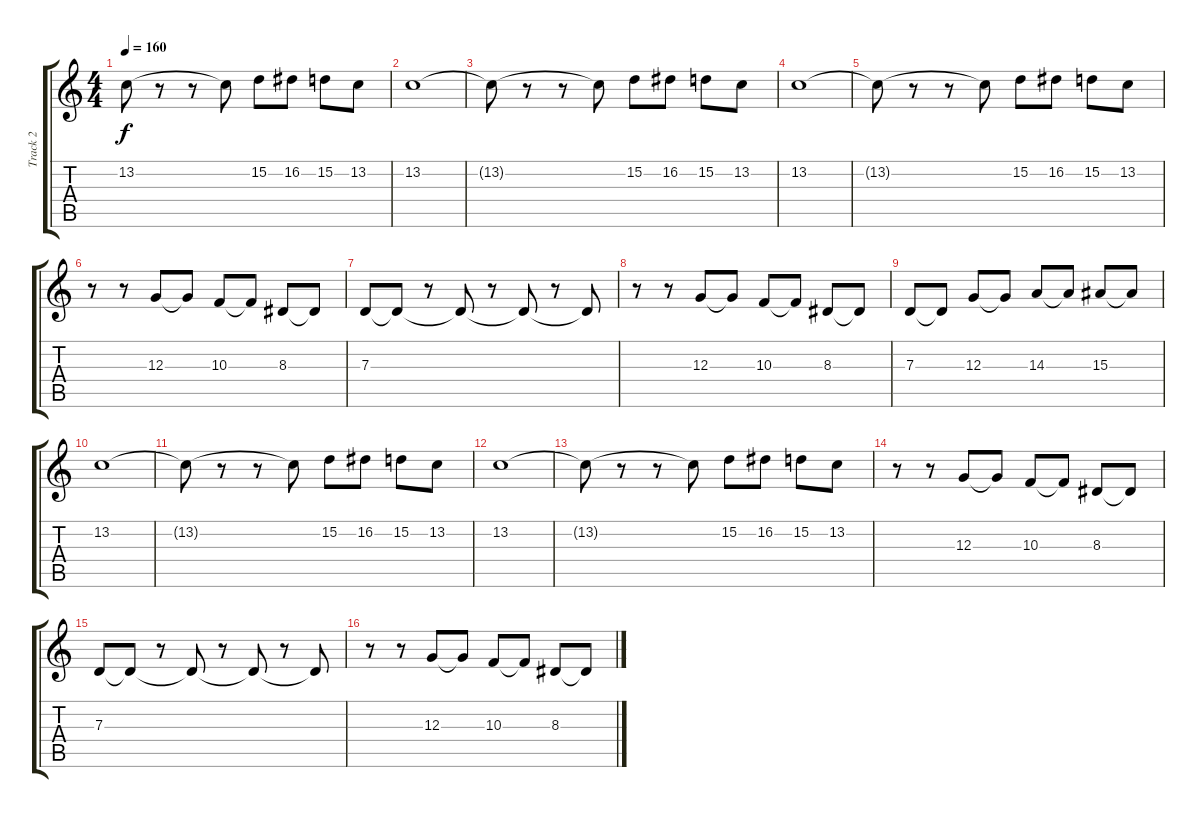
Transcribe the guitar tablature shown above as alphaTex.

\track ("Track 2" "Track 2") {instrument bagpipe}
\staff {score tabs}
\tuning (E4 B3 G3 D3 A2 E2) {hide}
\ts (4 4)
\tempo 160
\clef g2
\ks c
13.2{t}.8{dy f} r.8 r.8 13.2{t}.8 15.2.8 16.2.8 15.2.8 13.2.8 |
13.2.1 |
13.2{t}.8 r.8 r.8 13.2{t}.8 15.2.8 16.2.8 15.2.8 13.2.8 |
13.2.1 |
13.2{t}.8 r.8 r.8 13.2{t}.8 15.2.8 16.2.8 15.2.8 13.2.8 |
r.8 r.8 12.3.8 12.3{t}.8 10.3.8 10.3{t}.8 8.3.8 8.3{t}.8 |
7.3.8 7.3{t}.8 r.8 7.3{t}.8 r.8 7.3{t}.8 r.8 7.3{t}.8 |
r.8 r.8 12.3.8 12.3{t}.8 10.3.8 10.3{t}.8 8.3.8 8.3{t}.8 |
7.3.8 7.3{t}.8 12.3.8 12.3{t}.8 14.3.8 14.3{t}.8 15.3.8 15.3{t}.8 |
13.2.1 |
13.2{t}.8 r.8 r.8 13.2{t}.8 15.2.8 16.2.8 15.2.8 13.2.8 |
13.2.1 |
13.2{t}.8 r.8 r.8 13.2{t}.8 15.2.8 16.2.8 15.2.8 13.2.8 |
r.8 r.8 12.3.8 12.3{t}.8 10.3.8 10.3{t}.8 8.3.8 8.3{t}.8 |
7.3.8 7.3{t}.8 r.8 7.3{t}.8 r.8 7.3{t}.8 r.8 7.3{t}.8 |
r.8 r.8 12.3.8 12.3{t}.8 10.3.8 10.3{t}.8 8.3.8 8.3{t}.8
